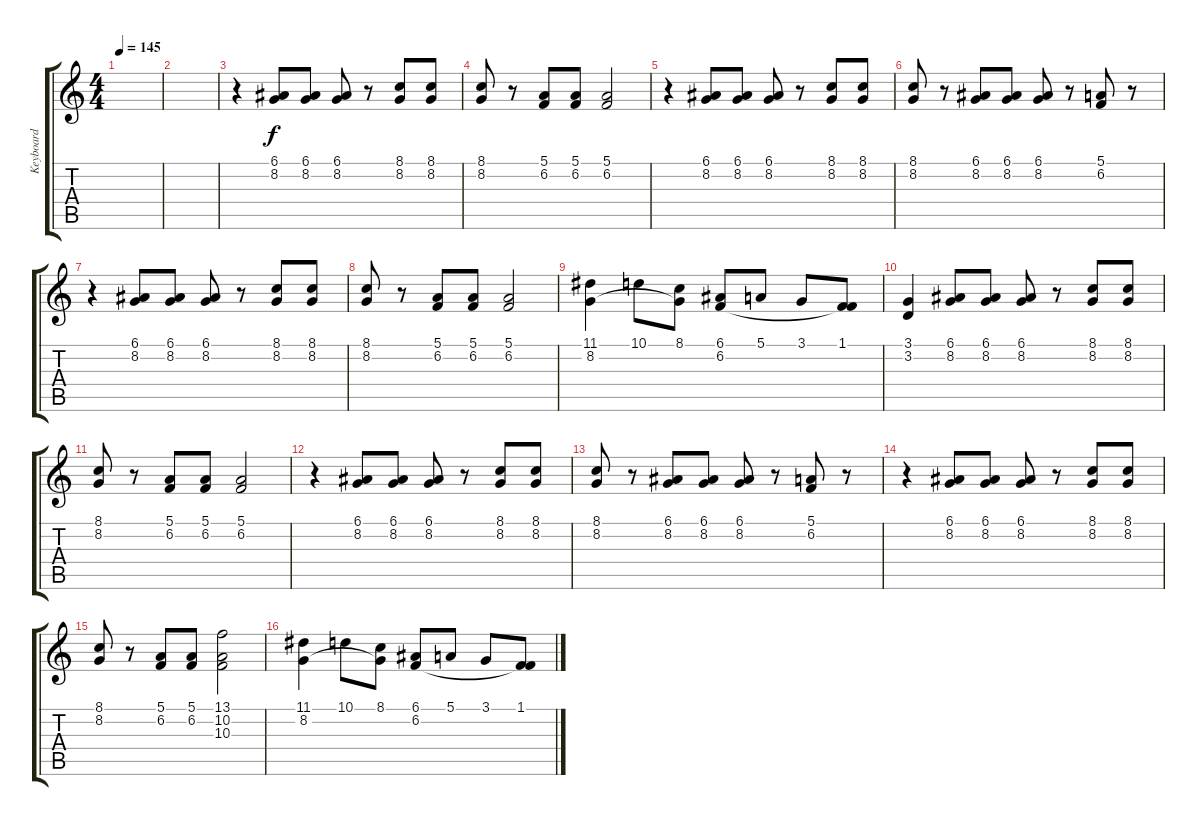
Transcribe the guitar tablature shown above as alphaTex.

\track ("Keyboard" "Keyboard") {instrument stringensemble1}
\staff {score tabs}
\tuning (E4 B3 G3 D3 A2 E2) {hide}
\ts (4 4)
\tempo 145
\clef g2
\ks c
|
|
r.4 (6.1 8.2).8 (6.1 8.2).8 (6.1 8.2).8 r.8 (8.1 8.2).8 (8.1 8.2).8 |
(8.1 8.2).8 r.8 (5.1 6.2).8 (5.1 6.2).8 (5.1 6.2).2 |
r.4 (6.1 8.2).8 (6.1 8.2).8 (6.1 8.2).8 r.8 (8.1 8.2).8 (8.1 8.2).8 |
(8.1 8.2).8 r.8 (6.1 8.2).8 (6.1 8.2).8 (6.1 8.2).8 r.8 (5.1 6.2).8 r.8 |
r.4 (6.1 8.2).8 (6.1 8.2).8 (6.1 8.2).8 r.8 (8.1 8.2).8 (8.1 8.2).8 |
(8.1 8.2).8 r.8 (5.1 6.2).8 (5.1 6.2).8 (5.1 6.2).2 |
(11.1 8.2).4 10.1.8 (8.1 8.2{t}).8 (6.1 6.2).8 5.1.8 3.1.8 (1.1 6.2{t}).8 |
(3.1 3.2).4 (6.1 8.2).8 (6.1 8.2).8 (6.1 8.2).8 r.8 (8.1 8.2).8 (8.1 8.2).8 |
(8.1 8.2).8 r.8 (5.1 6.2).8 (5.1 6.2).8 (5.1 6.2).2 |
r.4 (6.1 8.2).8 (6.1 8.2).8 (6.1 8.2).8 r.8 (8.1 8.2).8 (8.1 8.2).8 |
(8.1 8.2).8 r.8 (6.1 8.2).8 (6.1 8.2).8 (6.1 8.2).8 r.8 (5.1 6.2).8 r.8 |
r.4 (6.1 8.2).8 (6.1 8.2).8 (6.1 8.2).8 r.8 (8.1 8.2).8 (8.1 8.2).8 |
(8.1 8.2).8 r.8 (5.1 6.2).8 (5.1 6.2).8 (13.1 10.2 10.3).2 |
(11.1 8.2).4 10.1.8 (8.1 8.2{t}).8 (6.1 6.2).8 5.1.8 3.1.8 (1.1 6.2{t}).8
